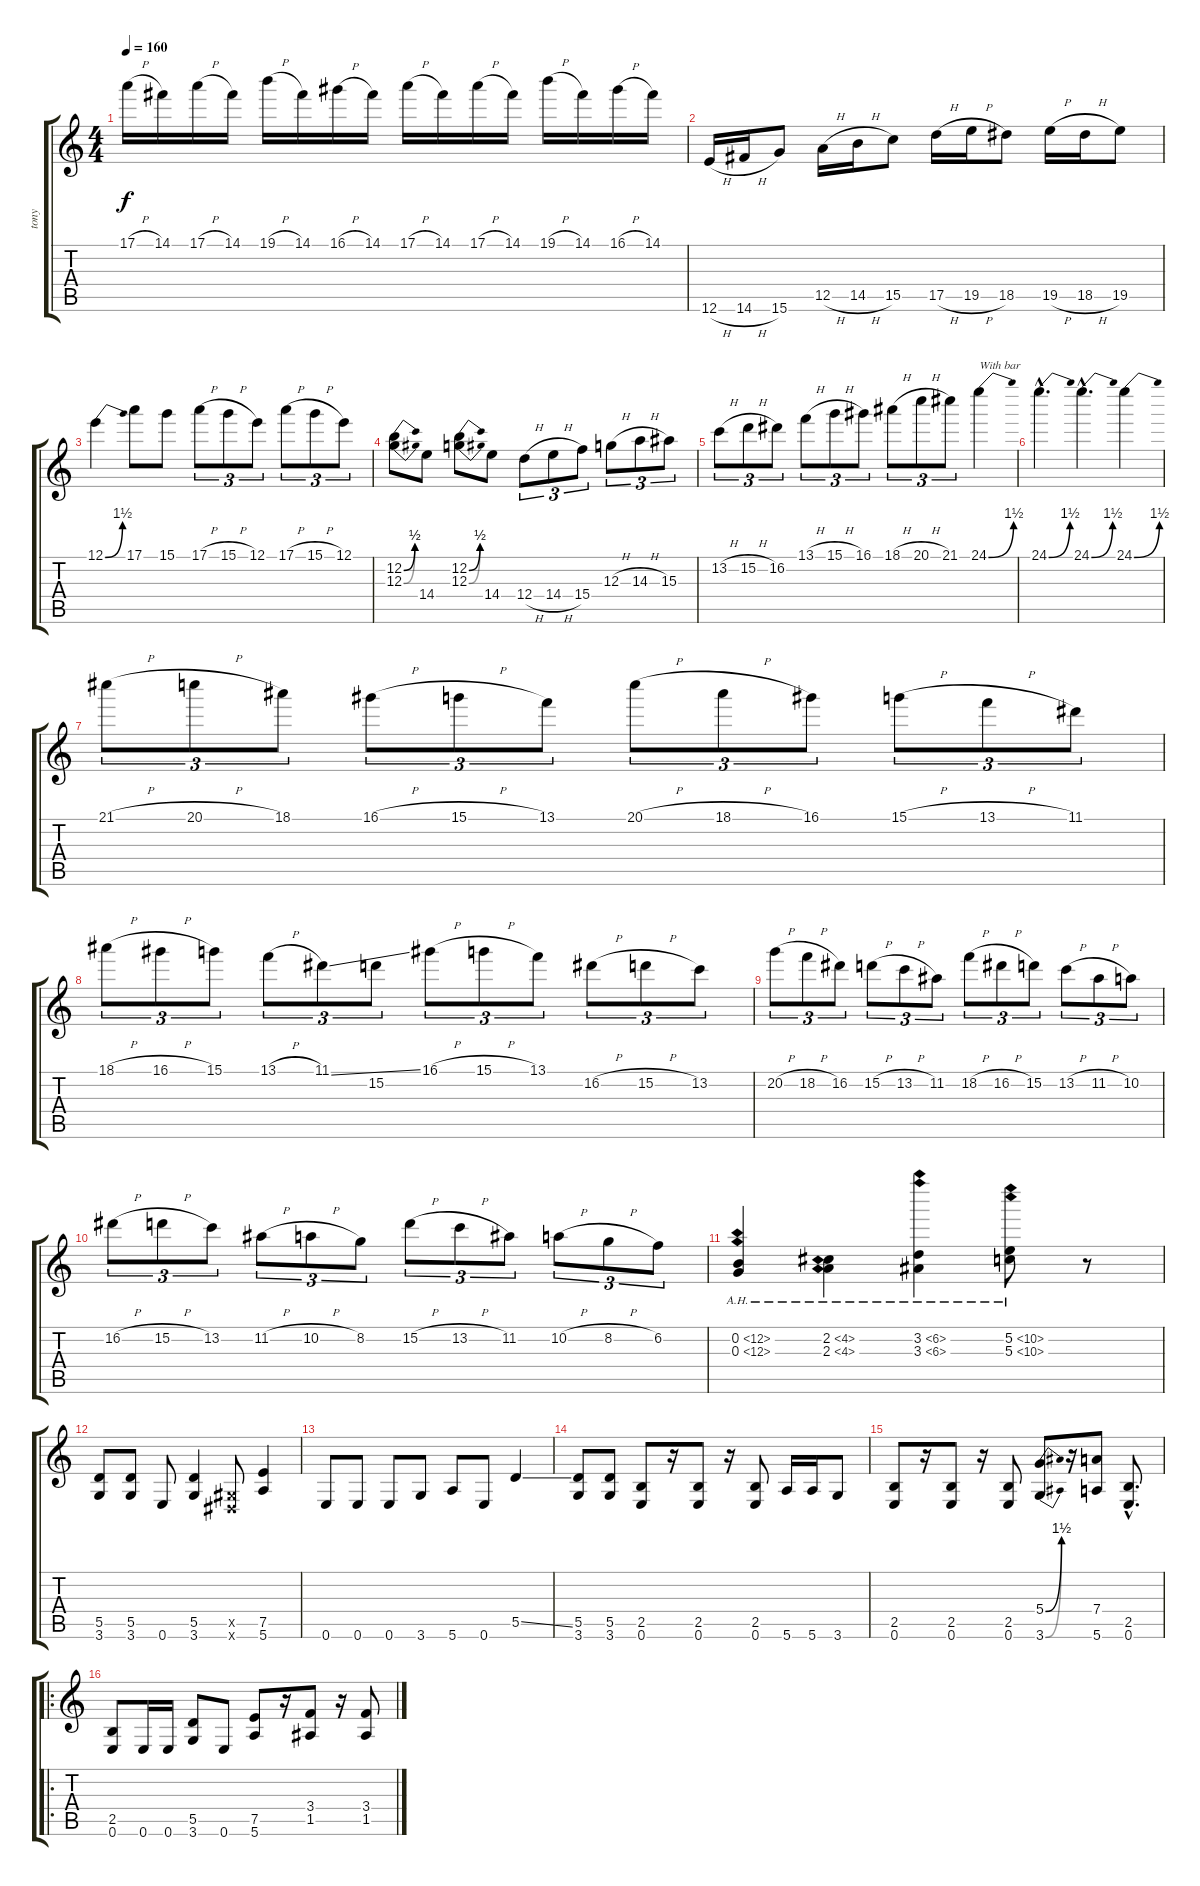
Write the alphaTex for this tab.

\track ("tony" "tony") {instrument overdrivenguitar}
\staff {score tabs}
\tuning (E4 B3 G3 D3 A2 E2) {hide}
\ts (4 4)
\tempo 160
\clef g2
\ks c
17.1{h}.16{dy f} 14.1.16 17.1{h}.16 14.1.16 19.1{h}.16 14.1.16 16.1{h}.16 14.1.16 17.1{h}.16 14.1.16 17.1{h}.16 14.1.16 19.1{h}.16 14.1.16 16.1{h}.16 14.1.16 |
12.6{h}.16 14.6{h}.16 15.6.8 12.5{h}.16 14.5{h}.16 15.5.8 17.5{h}.16 19.5{h}.16 18.5.8 19.5{h}.16 18.5{h}.16 19.5.8 |
12.1{be (bend 0 0 60 6)}.4 17.1.8 15.1.8 17.1{h}.8{tu (3 2)} 15.1{h}.8{tu (3 2)} 12.1.8{tu (3 2)} 17.1{h}.8{tu (3 2)} 15.1{h}.8{tu (3 2)} 12.1.8{tu (3 2)} |
(12.2{be (bend 0 0 60 2)} 12.3{be (bend 0 0 60 2)}).8 14.4.8 (12.2{be (bend 0 0 60 2)} 12.3{be (bend 0 0 60 2)}).8 14.4.8 12.4{h}.8{tu (3 2)} 14.4{h}.8{tu (3 2)} 15.4.8{tu (3 2)} 12.3{h}.8{tu (3 2)} 14.3{h}.8{tu (3 2)} 15.3.8{tu (3 2)} |
13.2{h}.8{tu (3 2)} 15.2{h}.8{tu (3 2)} 16.2.8{tu (3 2)} 13.1{h}.8{tu (3 2)} 15.1{h}.8{tu (3 2)} 16.1.8{tu (3 2)} 18.1{h}.8{tu (3 2)} 20.1{h}.8{tu (3 2)} 21.1.8{tu (3 2)} 24.1{be (bend 0 0 60 6)}.4{txt "With bar"} |
24.1{be (bend 0 0 60 6) hac}.4{d} 24.1{be (bend 0 0 60 6) hac}.4{d} 24.1{be (bend 0 0 60 6)}.4 |
21.1{h}.8{tu (3 2)} 20.1{h}.8{tu (3 2)} 18.1.8{tu (3 2)} 16.1{h}.8{tu (3 2)} 15.1{h}.8{tu (3 2)} 13.1.8{tu (3 2)} 20.1{h}.8{tu (3 2)} 18.1{h}.8{tu (3 2)} 16.1.8{tu (3 2)} 15.1{h}.8{tu (3 2)} 13.1{h}.8{tu (3 2)} 11.1.8{tu (3 2)} |
18.1{h}.8{tu (3 2)} 16.1{h}.8{tu (3 2)} 15.1.8{tu (3 2)} 13.1{h}.8{tu (3 2)} 11.1{ss}.8{tu (3 2)} 15.2.8{tu (3 2)} 16.1{h}.8{tu (3 2)} 15.1{h}.8{tu (3 2)} 13.1.8{tu (3 2)} 16.2{h}.8{tu (3 2)} 15.2{h}.8{tu (3 2)} 13.2.8{tu (3 2)} |
20.2{h}.8{tu (3 2)} 18.2{h}.8{tu (3 2)} 16.2.8{tu (3 2)} 15.2{h}.8{tu (3 2)} 13.2{h}.8{tu (3 2)} 11.2.8{tu (3 2)} 18.2{h}.8{tu (3 2)} 16.2{h}.8{tu (3 2)} 15.2.8{tu (3 2)} 13.2{h}.8{tu (3 2)} 11.2{h}.8{tu (3 2)} 10.2.8{tu (3 2)} |
16.2{h}.8{tu (3 2)} 15.2{h}.8{tu (3 2)} 13.2.8{tu (3 2)} 11.2{h}.8{tu (3 2)} 10.2{h}.8{tu (3 2)} 8.2.8{tu (3 2)} 15.2{h}.8{tu (3 2)} 13.2{h}.8{tu (3 2)} 11.2.8{tu (3 2)} 10.2{h}.8{tu (3 2)} 8.2{h}.8{tu (3 2)} 6.2.8{tu (3 2)} |
(0.2{ah 12} 0.3{ah 12}).4 (2.2{ah 2} 2.3{ah 2}).4 (3.2{ah 3} 3.3{ah 3}).4 (5.2{ah 5} 5.3{ah 5}).8 r.8 |
(5.5 3.6).8{balance 11} (5.5 3.6).8 0.6.8 (5.5 3.6).4 (-1.5{x} -1.6{x}).8 (7.5 5.6).4 |
0.6.8 0.6.8 0.6.8 3.6.8 5.6.8 0.6.8 5.5{ss}.4 |
(5.5 3.6).8 (5.5 3.6).8 (2.5 0.6).8 r.16 (2.5 0.6).8 r.16 (2.5 0.6).8 5.6.16 5.6.16 3.6.8 |
(2.5 0.6).8 r.16 (2.5 0.6).8 r.16 (2.5 0.6).8 (5.4{be (bend 0 0 60 6)} 3.6{be (bend 0 0 60 6)}).8 r.16 (7.4 5.6).8 (2.5{hac} 0.6{hac}).8{d} |
\ro
(2.5 0.6).8 0.6.16 0.6.16 (5.5 3.6).8 0.6.8 (7.5 5.6).8 r.16 (3.4 1.5).8 r.16 (3.4 1.5).8
